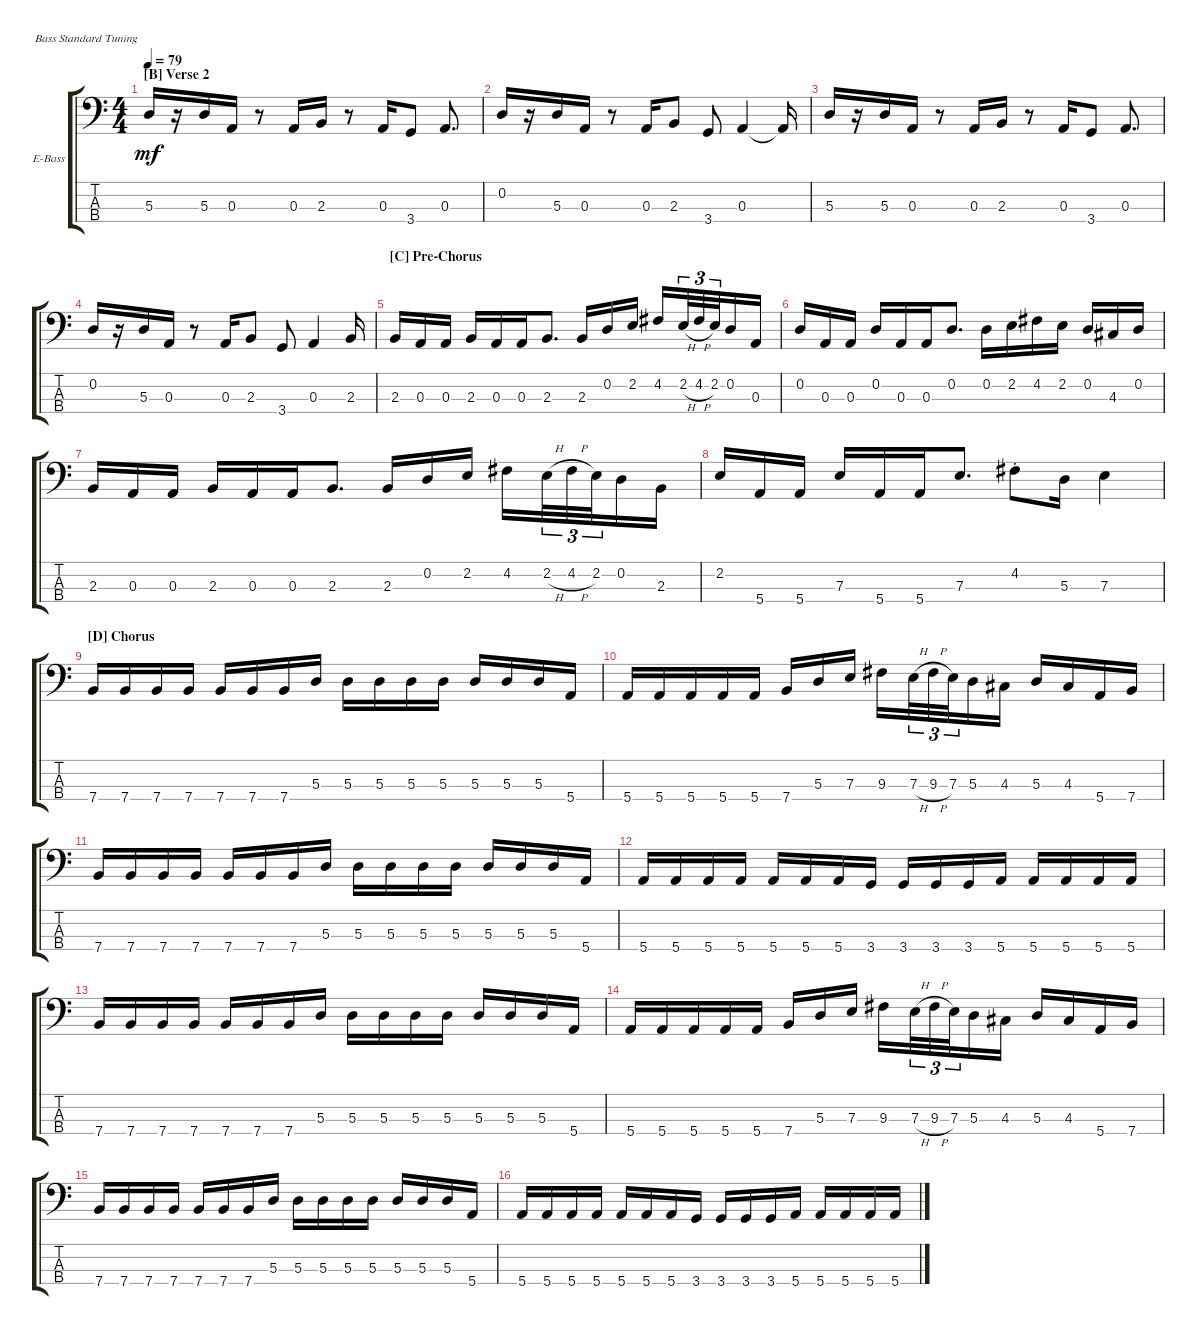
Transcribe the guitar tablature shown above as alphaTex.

\bracketExtendMode groupsimilarinstruments
\firstSystemTrackNameOrientation horizontal
\otherSystemsTrackNameOrientation horizontal
\track ("Bass" "E-Bass") {instrument electricbassfinger}
\staff {score tabs}
\tuning (G2 D2 A1 E1)
\ts (4 4)
\section ("B" "Verse 2")
\tempo 79
\clef f4
\ks c
5.3.16{dy mf} r.16 5.3.16 0.3.16 r.8 0.3.16 2.3.16 r.8 0.3.16 3.4.8 0.3.8{d} |
0.2.16 r.16 5.3.16 0.3.16 r.8 0.3.16 2.3.8 3.4.8 0.3.4 0.3{t}.16 |
5.3.16 r.16 5.3.16 0.3.16 r.8 0.3.16 2.3.16 r.8 0.3.16 3.4.8 0.3.8{d} |
0.2.16 r.16 5.3.16 0.3.16 r.8 0.3.16 2.3.8 3.4.8 0.3.4 2.3.16 |
\section ("C" "Pre-Chorus")
2.3.16 0.3.16 0.3.16{beam split} 2.3.16{beam merge} 0.3.16 0.3.16 2.3.8{d} 2.3.16 0.2.16 2.2.16{beam split} 4.2.16{beam merge} 2.2{h}.32{tu (3 2) beam merge} 4.2{h}.32{tu (3 2) beam merge} 2.2.32{tu (3 2) beam merge} 0.2.16{beam merge} 0.3.16 |
0.2.16 0.3.16 0.3.16{beam split} 0.2.16{beam merge} 0.3.16 0.3.16 0.2.8{d} 0.2.16 2.2.16 4.2.16{beam merge} 2.2.16{beam split} 0.2.16 4.3.16 0.2.16 |
2.3.16 0.3.16 0.3.16{beam split} 2.3.16{beam merge} 0.3.16 0.3.16 2.3.8{d} 2.3.16 0.2.16 2.2.16 4.2.16{beam merge} 2.2{h}.32{tu (3 2) beam merge} 4.2{h}.32{tu (3 2) beam merge} 2.2.32{tu (3 2) beam merge} 0.2.16{beam merge} 2.3.16 |
2.2.16 5.4.16 5.4.16{beam split} 7.3.16{beam merge} 5.4.16 5.4.16 7.3.8{d} 4.2{st}.8 5.3.16 7.3.4 |
\section ("D" "Chorus")
7.4.16 7.4.16 7.4.16 7.4.16 7.4.16 7.4.16 7.4.16 5.3.16 5.3.16 5.3.16 5.3.16 5.3.16 5.3.16 5.3.16 5.3.16 5.4.16 |
5.4.16 5.4.16 5.4.16 5.4.16{beam merge} 5.4.16{beam split} 7.4.16 5.3.16{beam merge} 7.3.16 9.3.16{beam merge} 7.3{h}.32{tu (3 2) beam merge} 9.3{h}.32{tu (3 2) beam merge} 7.3.32{tu (3 2) beam merge} 5.3.16{beam merge} 4.3.16 5.3.16 4.3.16 5.4.16{beam merge} 7.4.16 |
7.4.16 7.4.16 7.4.16 7.4.16 7.4.16 7.4.16 7.4.16 5.3.16 5.3.16 5.3.16 5.3.16 5.3.16 5.3.16 5.3.16 5.3.16 5.4.16 |
5.4.16 5.4.16 5.4.16 5.4.16 5.4.16 5.4.16 5.4.16 3.4.16 3.4.16 3.4.16 3.4.16 5.4.16 5.4.16 5.4.16 5.4.16 5.4.16 |
7.4.16 7.4.16 7.4.16 7.4.16 7.4.16 7.4.16 7.4.16 5.3.16 5.3.16 5.3.16 5.3.16 5.3.16 5.3.16 5.3.16 5.3.16 5.4.16 |
5.4.16 5.4.16 5.4.16 5.4.16{beam merge} 5.4.16{beam split} 7.4.16 5.3.16{beam merge} 7.3.16 9.3.16{beam merge} 7.3{h}.32{tu (3 2) beam merge} 9.3{h}.32{tu (3 2) beam merge} 7.3.32{tu (3 2) beam merge} 5.3.16{beam merge} 4.3.16 5.3.16 4.3.16 5.4.16{beam merge} 7.4.16 |
7.4.16 7.4.16 7.4.16 7.4.16 7.4.16 7.4.16 7.4.16 5.3.16 5.3.16 5.3.16 5.3.16 5.3.16 5.3.16 5.3.16 5.3.16 5.4.16 |
5.4.16 5.4.16 5.4.16 5.4.16 5.4.16 5.4.16 5.4.16 3.4.16 3.4.16 3.4.16 3.4.16 5.4.16 5.4.16 5.4.16 5.4.16 5.4.16
